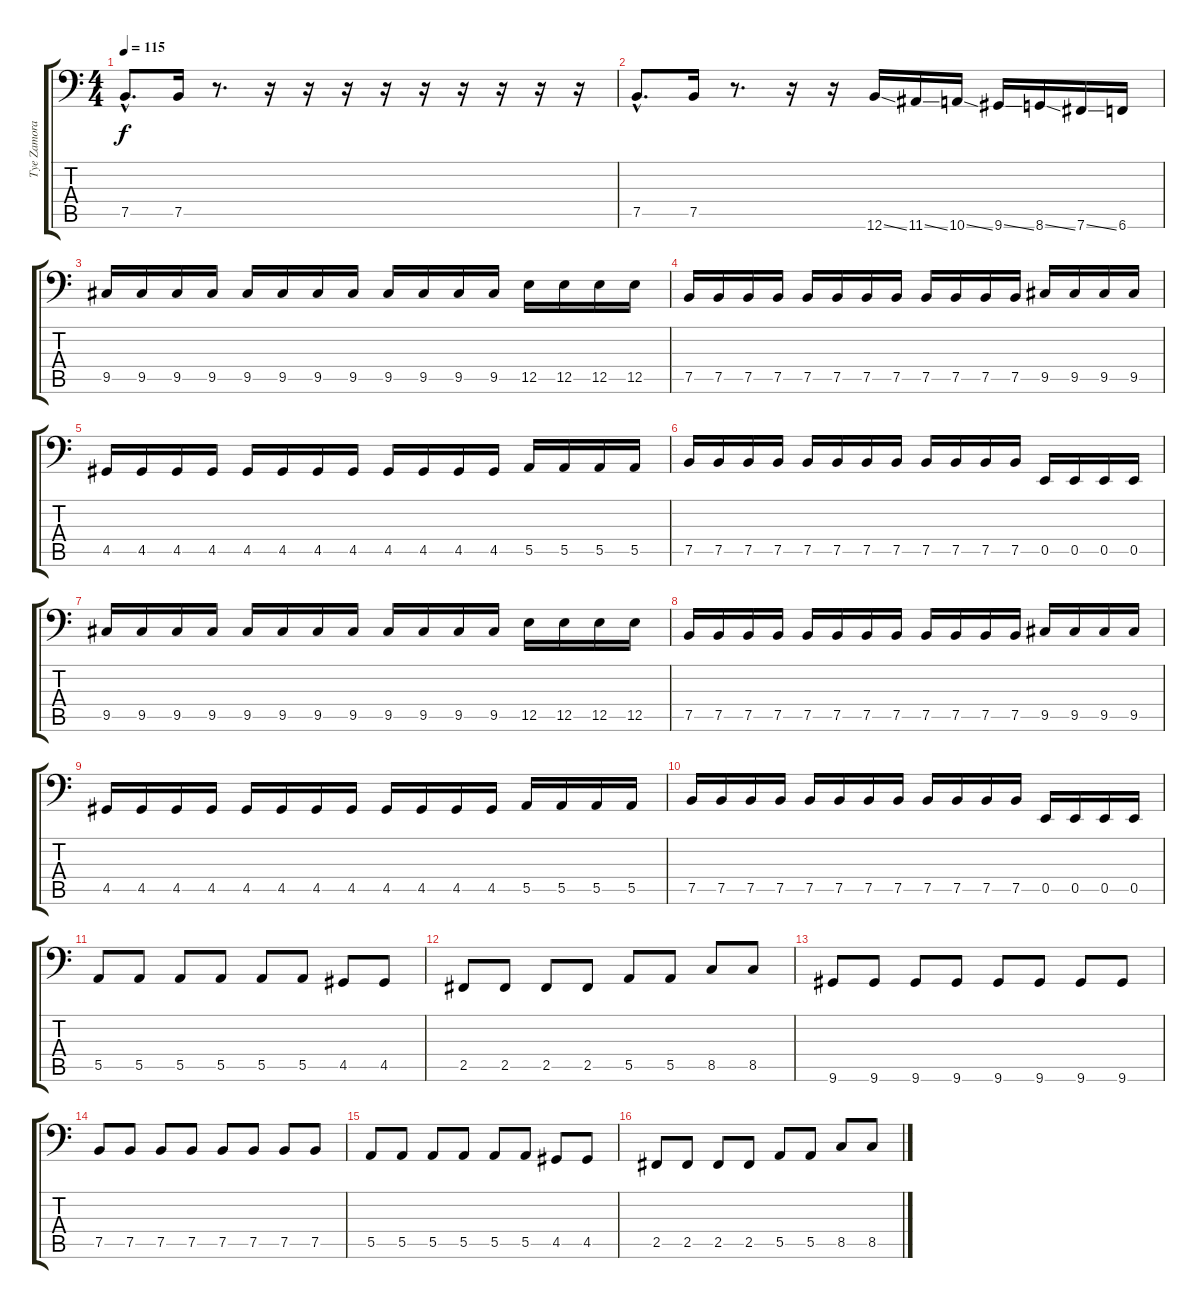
\track ("Tye Zamora" "Tye Zamora") {instrument electricbassfinger}
\staff {score tabs}
\tuning (C3 G2 D2 A1 E1 B0) {hide}
\ts (4 4)
\tempo 115
\clef f4
\ks c
7.5{hac}.8{d dy f} 7.5.16 r.8{d} r.16 r.16 r.16 r.16 r.16 r.16 r.16 r.16 r.16 |
7.5{hac}.8{d} 7.5.16 r.8{d} r.16 r.16 12.6{ss}.16 11.6{ss}.16 10.6{ss}.16 9.6{ss}.16 8.6{ss}.16 7.6{ss}.16 6.6.16 |
9.5.16 9.5.16 9.5.16 9.5.16 9.5.16 9.5.16 9.5.16 9.5.16 9.5.16 9.5.16 9.5.16 9.5.16 12.5.16 12.5.16 12.5.16 12.5.16 |
7.5.16 7.5.16 7.5.16 7.5.16 7.5.16 7.5.16 7.5.16 7.5.16 7.5.16 7.5.16 7.5.16 7.5.16 9.5.16 9.5.16 9.5.16 9.5.16 |
4.5.16 4.5.16 4.5.16 4.5.16 4.5.16 4.5.16 4.5.16 4.5.16 4.5.16 4.5.16 4.5.16 4.5.16 5.5.16 5.5.16 5.5.16 5.5.16 |
7.5.16 7.5.16 7.5.16 7.5.16 7.5.16 7.5.16 7.5.16 7.5.16 7.5.16 7.5.16 7.5.16 7.5.16 0.5.16 0.5.16 0.5.16 0.5.16 |
9.5.16 9.5.16 9.5.16 9.5.16 9.5.16 9.5.16 9.5.16 9.5.16 9.5.16 9.5.16 9.5.16 9.5.16 12.5.16 12.5.16 12.5.16 12.5.16 |
7.5.16 7.5.16 7.5.16 7.5.16 7.5.16 7.5.16 7.5.16 7.5.16 7.5.16 7.5.16 7.5.16 7.5.16 9.5.16 9.5.16 9.5.16 9.5.16 |
4.5.16 4.5.16 4.5.16 4.5.16 4.5.16 4.5.16 4.5.16 4.5.16 4.5.16 4.5.16 4.5.16 4.5.16 5.5.16 5.5.16 5.5.16 5.5.16 |
7.5.16 7.5.16 7.5.16 7.5.16 7.5.16 7.5.16 7.5.16 7.5.16 7.5.16 7.5.16 7.5.16 7.5.16 0.5.16 0.5.16 0.5.16 0.5.16 |
5.5.8 5.5.8 5.5.8 5.5.8 5.5.8 5.5.8 4.5.8 4.5.8 |
2.5.8 2.5.8 2.5.8 2.5.8 5.5.8 5.5.8 8.5.8 8.5.8 |
9.6.8 9.6.8 9.6.8 9.6.8 9.6.8 9.6.8 9.6.8 9.6.8 |
7.5.8 7.5.8 7.5.8 7.5.8 7.5.8 7.5.8 7.5.8 7.5.8 |
5.5.8 5.5.8 5.5.8 5.5.8 5.5.8 5.5.8 4.5.8 4.5.8 |
2.5.8 2.5.8 2.5.8 2.5.8 5.5.8 5.5.8 8.5.8 8.5.8
